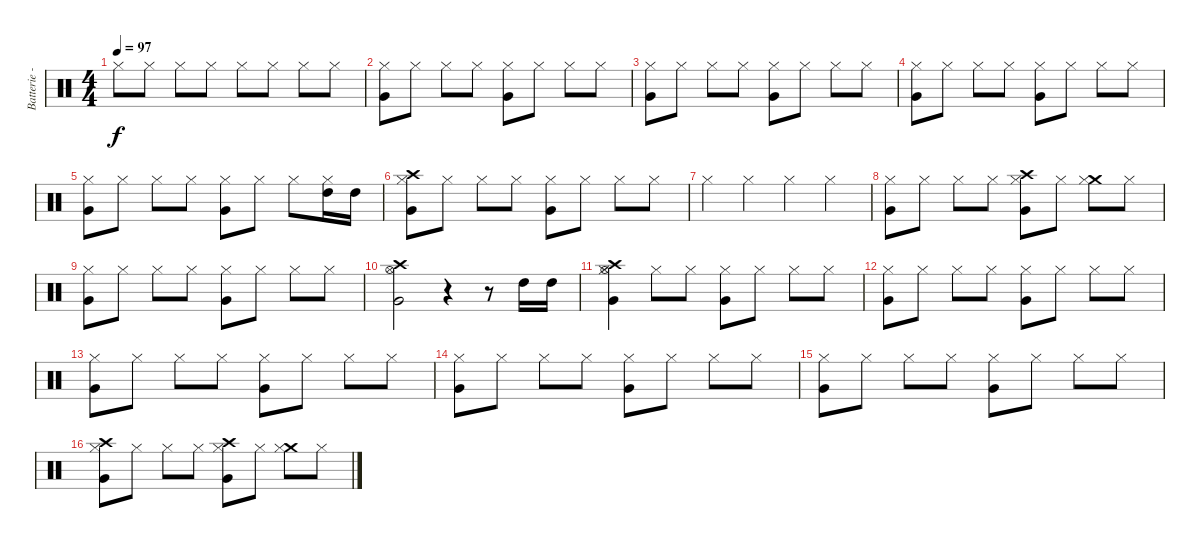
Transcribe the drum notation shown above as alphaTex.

\track ("Batterie - Roger Taylor" "Batterie -") {instrument percussion}
\staff {score}
\articulation defaults
\ts (4 4)
\tempo 97
\clef neutral
\ks c "Hi-Hat (closed)".8{dy f} "Hi-Hat (closed)".8 "Hi-Hat (closed)".8 "Hi-Hat (closed)".8 "Hi-Hat (closed)".8 "Hi-Hat (closed)".8 "Hi-Hat (closed)".8 "Hi-Hat (closed)".8
|
("Hi-Hat (closed)" "Very Low Tom (hit)").8 "Hi-Hat (closed)".8 "Hi-Hat (closed)".8 "Hi-Hat (closed)".8 ("Hi-Hat (closed)" "Very Low Tom (hit)").8 "Hi-Hat (closed)".8 "Hi-Hat (closed)".8 "Hi-Hat (closed)".8 |
("Hi-Hat (closed)" "Very Low Tom (hit)").8 "Hi-Hat (closed)".8 "Hi-Hat (closed)".8 "Hi-Hat (closed)".8 ("Hi-Hat (closed)" "Very Low Tom (hit)").8 "Hi-Hat (closed)".8 "Hi-Hat (closed)".8 "Hi-Hat (closed)".8 |
("Hi-Hat (closed)" "Very Low Tom (hit)").8 "Hi-Hat (closed)".8 "Hi-Hat (closed)".8 "Hi-Hat (closed)".8 ("Hi-Hat (closed)" "Very Low Tom (hit)").8 "Hi-Hat (closed)".8 "Hi-Hat (closed)".8 "Hi-Hat (closed)".8 |
("Hi-Hat (closed)" "Very Low Tom (hit)").8 "Hi-Hat (closed)".8 "Hi-Hat (closed)".8 "Hi-Hat (closed)".8 ("Hi-Hat (closed)" "Very Low Tom (hit)").8 "Hi-Hat (closed)".8 "Hi-Hat (closed)".8 ("High Tom (hit)" "Hi-Hat (closed)").16 "High Tom (hit)".16 |
("Crash high (hit)" "Hi-Hat (closed)" "Very Low Tom (hit)").8 "Hi-Hat (closed)".8 "Hi-Hat (closed)".8 "Hi-Hat (closed)".8 ("Hi-Hat (closed)" "Very Low Tom (hit)").8 "Hi-Hat (closed)".8 "Hi-Hat (closed)".8 "Hi-Hat (closed)".8 |
"Hi-Hat (closed)".4 "Hi-Hat (closed)".4 "Hi-Hat (closed)".4 "Hi-Hat (closed)".4 |
("Hi-Hat (closed)" "Very Low Tom (hit)").8 "Hi-Hat (closed)".8 "Hi-Hat (closed)".8 "Hi-Hat (closed)".8 ("Crash high (hit)" "Hi-Hat (closed)" "Very Low Tom (hit)").8 "Hi-Hat (closed)".8 ("Crash medium (hit)" "Hi-Hat (closed)").8 "Hi-Hat (closed)".8 |
("Hi-Hat (closed)" "Very Low Tom (hit)").8 "Hi-Hat (closed)".8 "Hi-Hat (closed)".8 "Hi-Hat (closed)".8 ("Hi-Hat (closed)" "Very Low Tom (hit)").8 "Hi-Hat (closed)".8 "Hi-Hat (closed)".8 "Hi-Hat (closed)".8 |
("Crash high (hit)" "Hi-Hat (open)" "Very Low Tom (hit)").2 r.4 r.8 "High Tom (hit)".16 "High Tom (hit)".16 |
("Crash high (hit)" "Hi-Hat (closed)" "Hi-Hat (open)" "Very Low Tom (hit)").4 "Hi-Hat (closed)".8 "Hi-Hat (closed)".8 ("Hi-Hat (closed)" "Very Low Tom (hit)").8 "Hi-Hat (closed)".8 "Hi-Hat (closed)".8 "Hi-Hat (closed)".8 |
("Hi-Hat (closed)" "Very Low Tom (hit)").8 "Hi-Hat (closed)".8 "Hi-Hat (closed)".8 "Hi-Hat (closed)".8 ("Hi-Hat (closed)" "Very Low Tom (hit)").8 "Hi-Hat (closed)".8 "Hi-Hat (closed)".8 "Hi-Hat (closed)".8 |
("Hi-Hat (closed)" "Very Low Tom (hit)").8 "Hi-Hat (closed)".8 "Hi-Hat (closed)".8 "Hi-Hat (closed)".8 ("Hi-Hat (closed)" "Very Low Tom (hit)").8 "Hi-Hat (closed)".8 "Hi-Hat (closed)".8 "Hi-Hat (closed)".8 |
("Hi-Hat (closed)" "Very Low Tom (hit)").8 "Hi-Hat (closed)".8 "Hi-Hat (closed)".8 "Hi-Hat (closed)".8 ("Hi-Hat (closed)" "Very Low Tom (hit)").8 "Hi-Hat (closed)".8 "Hi-Hat (closed)".8 "Hi-Hat (closed)".8 |
("Hi-Hat (closed)" "Very Low Tom (hit)").8 "Hi-Hat (closed)".8 "Hi-Hat (closed)".8 "Hi-Hat (closed)".8 ("Hi-Hat (closed)" "Very Low Tom (hit)").8 "Hi-Hat (closed)".8 "Hi-Hat (closed)".8 "Hi-Hat (closed)".8 |
("Crash high (hit)" "Hi-Hat (closed)" "Very Low Tom (hit)").8 "Hi-Hat (closed)".8 "Hi-Hat (closed)".8 "Hi-Hat (closed)".8 ("Crash high (hit)" "Hi-Hat (closed)" "Very Low Tom (hit)").8 "Hi-Hat (closed)".8 ("Crash medium (hit)" "Hi-Hat (closed)").8 "Hi-Hat (closed)".8
